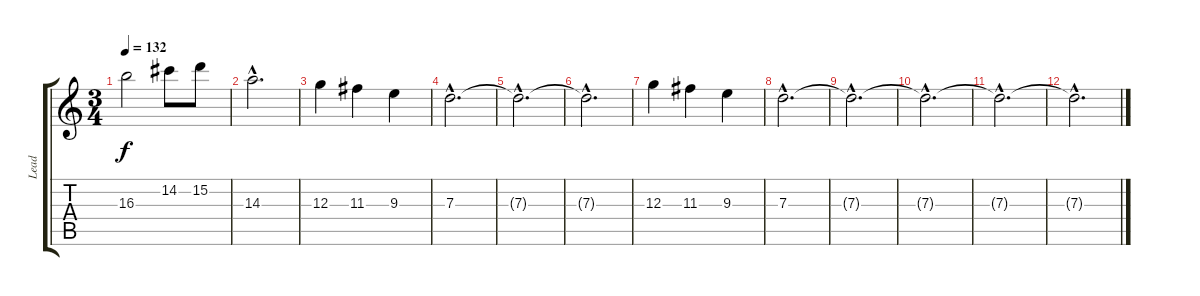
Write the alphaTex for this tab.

\track ("Lead" "Lead") {instrument overdrivenguitar}
\staff {score tabs}
\tuning (E4 B3 G3 D3 A2 E2) {hide}
\ts (3 4)
\tempo 132
\clef g2
\ks c
16.3.2{dy f} 14.2.8 15.2.8 |
14.3{hac}.2{d} |
12.3.4 11.3.4 9.3.4 |
7.3{hac}.2{d} |
7.3{hac t}.2{d} |
7.3{hac t}.2{d} |
12.3.4 11.3.4 9.3.4 |
7.3{hac}.2{d} |
7.3{hac t}.2{d volume 0} |
7.3{hac t}.2{d} |
7.3{hac t}.2{d} |
7.3{hac t}.2{d}
